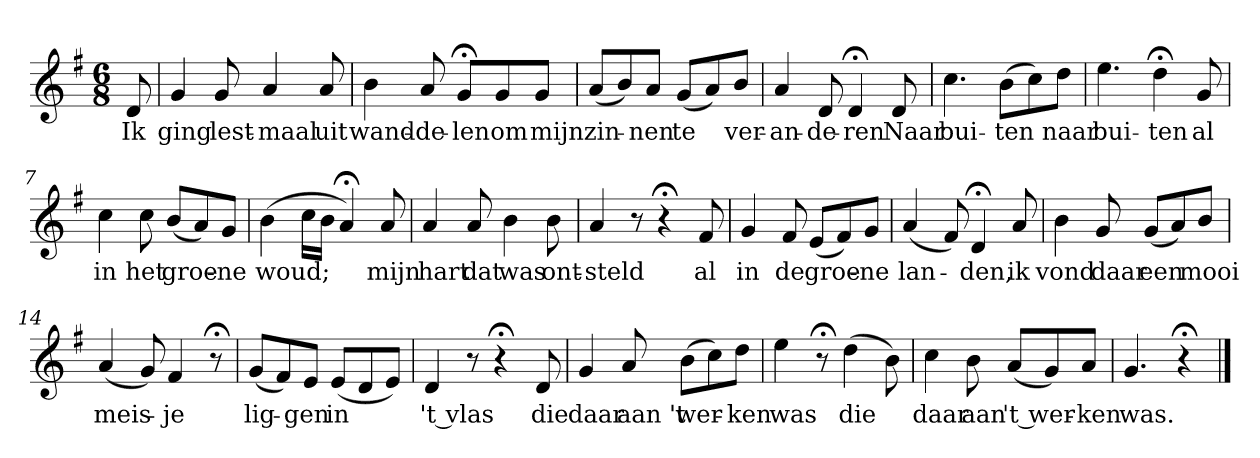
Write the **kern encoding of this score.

**kern	**text
*part1	*part1
*staff1	*staff1
*k[f#]	*
*G:	*
*M6/8	*
*MM120	*
=	=
8d	Ik
=1	=1
4g	ging
8g	lest-
4a	-maal
8a	uit
=2	=2
4b	wand-
8a	-de-
8g;<L	-len
8g	om
8gJ	mijn
=3	=3
(8aL	zin-
8b)	.
8aJ	-nen
(8gL	te
8a)	.
8bJ	ver-
=4	=4
4a	-an-
8d	-de-
4d;<	-ren
8d	Naar
=5	=5
4.cc	bui-
(8bL	-ten
8cc)	.
8ddJ	naar
=6	=6
4.ee	bui-
4dd;<	-ten
8g	al
=7	=7
4cc	in
8cc	het
(8bL	groe-
8a)	.
8gJ	-ne
=8	=8
(4b	woud;
16ccLL	.
16bJJ	.
4a;<)	.
8a	mijn
=9	=9
4a	hart
8a	dat
4b	was
8b	ont-
=10	=10
4a	-steld
8r	.
4r;<	.
8f#	al
=11	=11
4g	in
8f#	de
(8eL	groe-
8f#)	.
8gJ	-ne
=12	=12
(4a	lan-
8f#)	.
4d;<	-den,
8a	ik
=13	=13
4b	vond
8g	daar
(8gL	een
8a)	.
8bJ	mooi
=14	=14
(4a	meis-
8g)	.
4f#	-je
8r;<	.
=15	=15
(8gL	lig-
8f#)	.
8eJ	-gen
(8eL	in
8d	.
8eJ)	.
=16	=16
4d	't vlas
8r	.
4r;<	.
8d	die
=17	=17
4g	daar
8a	aan 't
(8bL	wer-
8cc)	.
8ddJ	-ken
=18	=18
4ee	was
8r;<	.
(4dd	die
8b)	.
=19	=19
4cc	daar
8b	aan
(8aL	't wer-
8g)	.
8aJ	-ken
=20	=20
4.g	was.
4r;<	.
==	==
*-	*-
